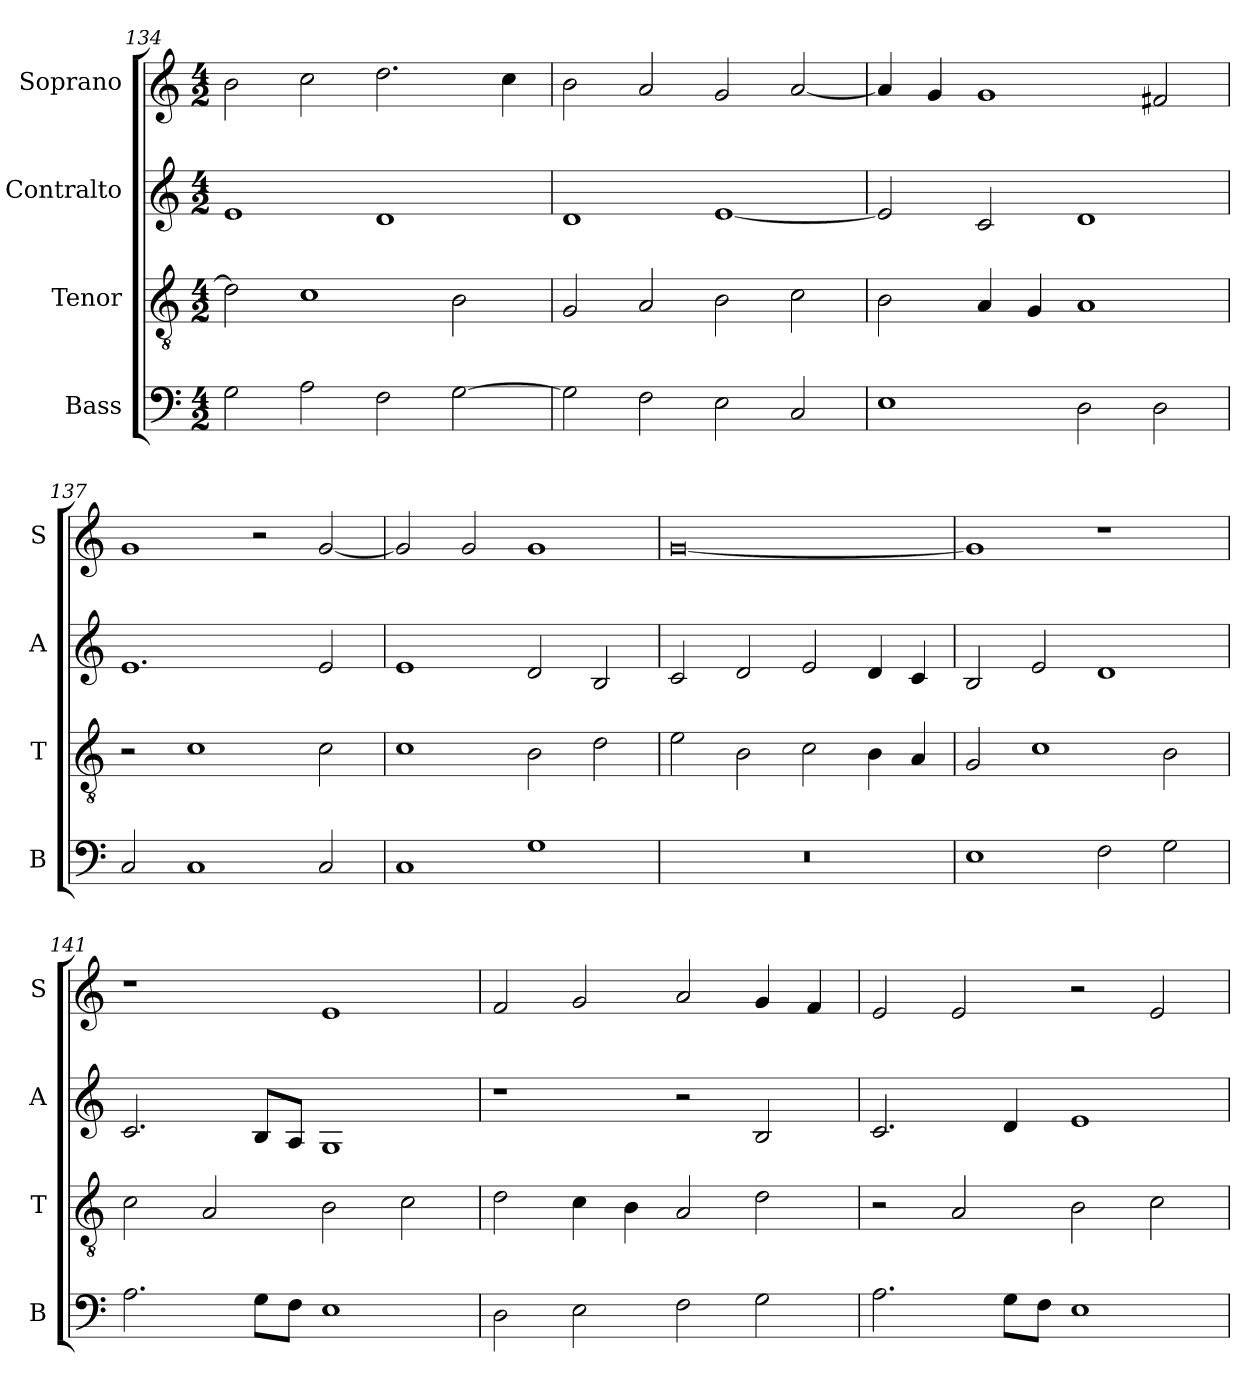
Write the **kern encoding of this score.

**kern	**kern	**kern	**kern
*part4	*part3	*part2	*part1
*staff4	*staff3	*staff2	*staff1
*I"Bass	*I"Tenor	*I"Contralto	*I"Soprano
*I'B	*I'T	*I'A	*I'S
*clefF4	*clefGv2	*clefG2	*clefG2
*k[]	*k[]	*k[]	*k[]
*A:aeo	*A:aeo	*A:aeo	*A:aeo
*M4/2	*M4/2	*M4/2	*M4/2
=134	=134	=134	=134
2G	2d]	1e	2b
2A	1c	.	2cc
2F	.	1d	2.dd
[2G	2B	.	.
.	.	.	4cc
=135	=135	=135	=135
2G]	2G	1d	2b
2F	2A	.	2a
2E	2B	[1e	2g
2C	2c	.	[2a
=136	=136	=136	=136
1E	2B	2e]	4a]
.	.	.	4g
.	4A	2c	1g
.	4G	.	.
2D	1A	1d	.
2D	.	.	2f#X
=137	=137	=137	=137
2C	2r	1.e	1g
1C	1c	.	.
.	.	.	2r
2C	2c	2e	[2g
=138	=138	=138	=138
1C	1c	1e	2g]
.	.	.	2g
1G	2B	2d	1g
.	2d	2B	.
=139	=139	=139	=139
0r	2e	2c	[0g
.	2B	2d	.
.	2c	2e	.
.	4B	4d	.
.	4A	4c	.
=140	=140	=140	=140
1E	2G	2B	1g]
.	1c	2e	.
2F	.	1d	1r
2G	2B	.	.
=141	=141	=141	=141
2.A	2c	2.c	1r
.	2A	.	.
8G\L	.	8B/L	.
8F\J	.	8A/J	.
1E	2B	1G	1e
.	2c	.	.
=142	=142	=142	=142
2D	2d	1r	2f
2E	4c	.	2g
.	4B	.	.
2F	2A	2r	2a
2G	2d	2B	4g
.	.	.	4f
=143	=143	=143	=143
2.A	2r	2.c	2e
.	2A	.	2e
8G\L	.	4d	.
8F\J	.	.	.
1E	2B	1e	2r
.	2c	.	2e
=	=	=	=
*-	*-	*-	*-
